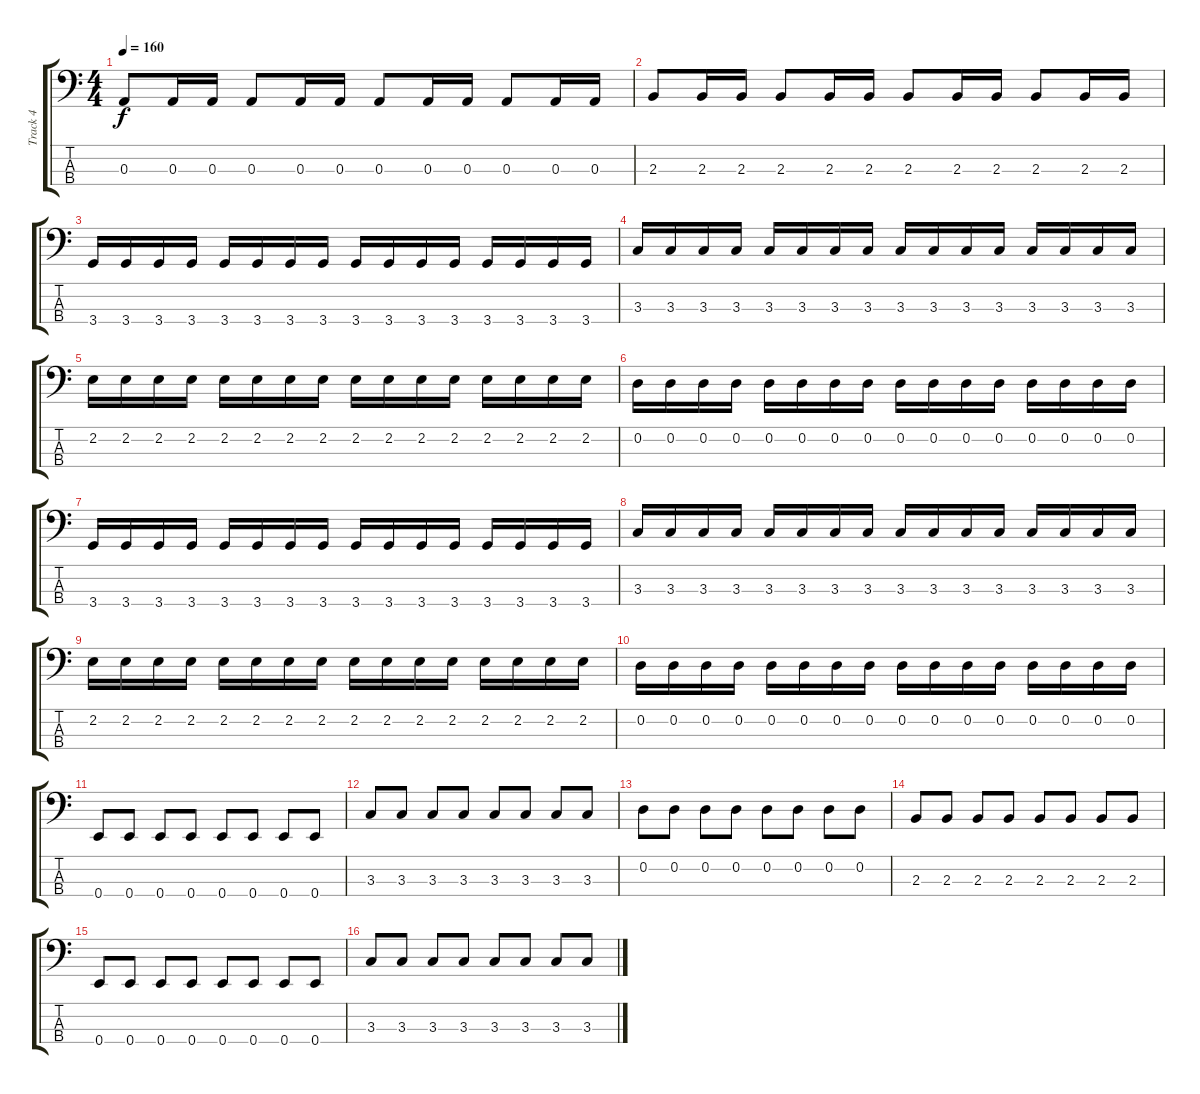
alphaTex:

\track ("Track 4" "Track 4") {instrument electricbasspick}
\staff {score tabs}
\tuning (G2 D2 A1 E1) {hide}
\ts (4 4)
\tempo 160
\clef f4
\ks c
0.3.8{dy f} 0.3.16 0.3.16 0.3.8 0.3.16 0.3.16 0.3.8 0.3.16 0.3.16 0.3.8 0.3.16 0.3.16 |
2.3.8 2.3.16 2.3.16 2.3.8 2.3.16 2.3.16 2.3.8 2.3.16 2.3.16 2.3.8 2.3.16 2.3.16 |
3.4.16 3.4.16 3.4.16 3.4.16 3.4.16 3.4.16 3.4.16 3.4.16 3.4.16 3.4.16 3.4.16 3.4.16 3.4.16 3.4.16 3.4.16 3.4.16 |
3.3.16 3.3.16 3.3.16 3.3.16 3.3.16 3.3.16 3.3.16 3.3.16 3.3.16 3.3.16 3.3.16 3.3.16 3.3.16 3.3.16 3.3.16 3.3.16 |
2.2.16 2.2.16 2.2.16 2.2.16 2.2.16 2.2.16 2.2.16 2.2.16 2.2.16 2.2.16 2.2.16 2.2.16 2.2.16 2.2.16 2.2.16 2.2.16 |
0.2.16 0.2.16 0.2.16 0.2.16 0.2.16 0.2.16 0.2.16 0.2.16 0.2.16 0.2.16 0.2.16 0.2.16 0.2.16 0.2.16 0.2.16 0.2.16 |
3.4.16 3.4.16 3.4.16 3.4.16 3.4.16 3.4.16 3.4.16 3.4.16 3.4.16 3.4.16 3.4.16 3.4.16 3.4.16 3.4.16 3.4.16 3.4.16 |
3.3.16 3.3.16 3.3.16 3.3.16 3.3.16 3.3.16 3.3.16 3.3.16 3.3.16 3.3.16 3.3.16 3.3.16 3.3.16 3.3.16 3.3.16 3.3.16 |
2.2.16 2.2.16 2.2.16 2.2.16 2.2.16 2.2.16 2.2.16 2.2.16 2.2.16 2.2.16 2.2.16 2.2.16 2.2.16 2.2.16 2.2.16 2.2.16 |
0.2.16 0.2.16 0.2.16 0.2.16 0.2.16 0.2.16 0.2.16 0.2.16 0.2.16 0.2.16 0.2.16 0.2.16 0.2.16 0.2.16 0.2.16 0.2.16 |
0.4.8 0.4.8 0.4.8 0.4.8 0.4.8 0.4.8 0.4.8 0.4.8 |
3.3.8 3.3.8 3.3.8 3.3.8 3.3.8 3.3.8 3.3.8 3.3.8 |
0.2.8 0.2.8 0.2.8 0.2.8 0.2.8 0.2.8 0.2.8 0.2.8 |
2.3.8 2.3.8 2.3.8 2.3.8 2.3.8 2.3.8 2.3.8 2.3.8 |
0.4.8 0.4.8 0.4.8 0.4.8 0.4.8 0.4.8 0.4.8 0.4.8 |
3.3.8 3.3.8 3.3.8 3.3.8 3.3.8 3.3.8 3.3.8 3.3.8
